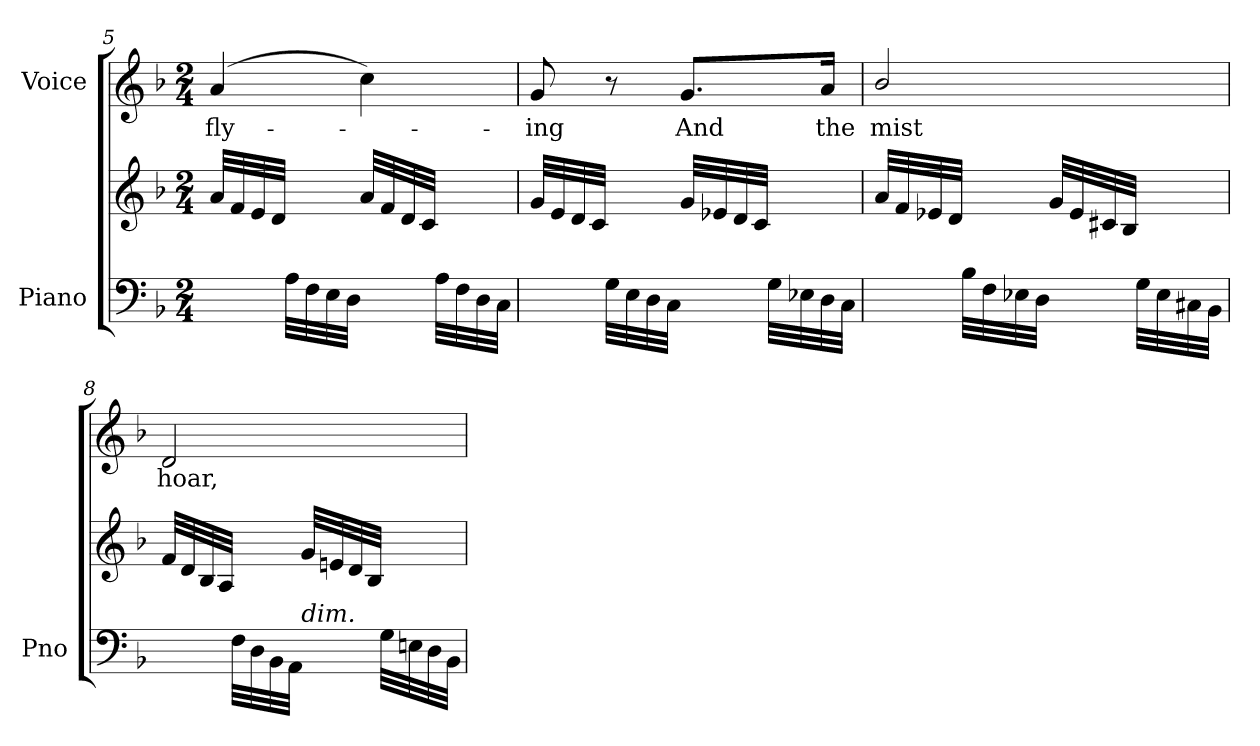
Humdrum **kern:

**kern	**kern	**kern	**text
*part2	*part2	*part1	*part1
*staff3	*staff2	*staff1	*staff1
*I"Piano	*	*I"Voice	*
*I'Pno	*	*	*
*clefF4	*clefG2	*clefG2	*
*k[b-]	*k[b-]	*k[b-]	*
*M2/4	*M2/4	*M2/4	*
=5	=5	=5	=5
*	*^	*	*
8ryy	2ryy	(32a/LLL	(4a/	fly-
.	.	32f/	.	.
.	.	32e/	.	.
.	.	32d/JJJ	.	.
32A\LLL	.	8ryy	.	.
32F\	.	.	.	.
32E\	.	.	.	.
32D\JJJ)	.	.	.	.
8ryy	.	(32a/LLL	4cc\)	.
.	.	32f/	.	.
.	.	32d/	.	.
.	.	32c/JJJ	.	.
32A\LLL	.	8ryy	.	.
32F\	.	.	.	.
32D\	.	.	.	.
32C\JJJ)	.	.	.	.
=6	=6	=6	=6	=6
8ryy	2ryy	(32g/LLL	8g/	-ing
.	.	32e/	.	.
.	.	32d/	.	.
.	.	32c/JJJ	.	.
32G\LLL	.	8ryy	8r	.
32E\	.	.	.	.
32D\	.	.	.	.
32C\JJJ)	.	.	.	.
8ryy	.	(32g/LLL	8.g/L	And
.	.	32e-X/	.	.
.	.	32d/	.	.
.	.	32c/JJJ	.	.
32G\LLL	.	8ryy	.	.
32E-X\	.	.	.	.
32D\	.	.	16a/Jk	the
32C\JJJ)	.	.	.	.
=7	=7	=7	=7	=7
8ryy	2ryy	(32a/LLL	2b-/	mist
.	.	32f/	.	.
.	.	32e-X/	.	.
.	.	32d/JJJ	.	.
32B-\LLL	.	8ryy	.	.
32F\	.	.	.	.
32E-X\	.	.	.	.
32D\JJJ)	.	.	.	.
8ryy	.	(32g/LLL	.	.
.	.	32e-/	.	.
.	.	32c#X/	.	.
.	.	32B-/JJJ	.	.
32G\LLL	.	8ryy	.	.
32E-\	.	.	.	.
32C#X\	.	.	.	.
32BB-\JJJ)	.	.	.	.
=8	=8	=8	=8	=8
8ryy	2ryy	(32f/LLL	2d/	hoar,
.	.	32d/	.	.
.	.	32B-/	.	.
.	.	32A/JJJ	.	.
32F\LLL	.	8ryy	.	.
32D\	.	.	.	.
32BB-\	.	.	.	.
32AA\JJJ)	.	.	.	.
!LO:TX:a:i:t=dim.	!	!	!	!
8ryy	.	(32g/LLL	.	.
.	.	32en/	.	.
.	.	32d/	.	.
.	.	32B-/JJJ	.	.
32G\LLL	.	8ryy	.	.
32En\	.	.	.	.
32D\	.	.	.	.
32BB-\JJJ)	.	.	.	.
*	*v	*v	*	*
=	=	=	=
*-	*-	*-	*-
